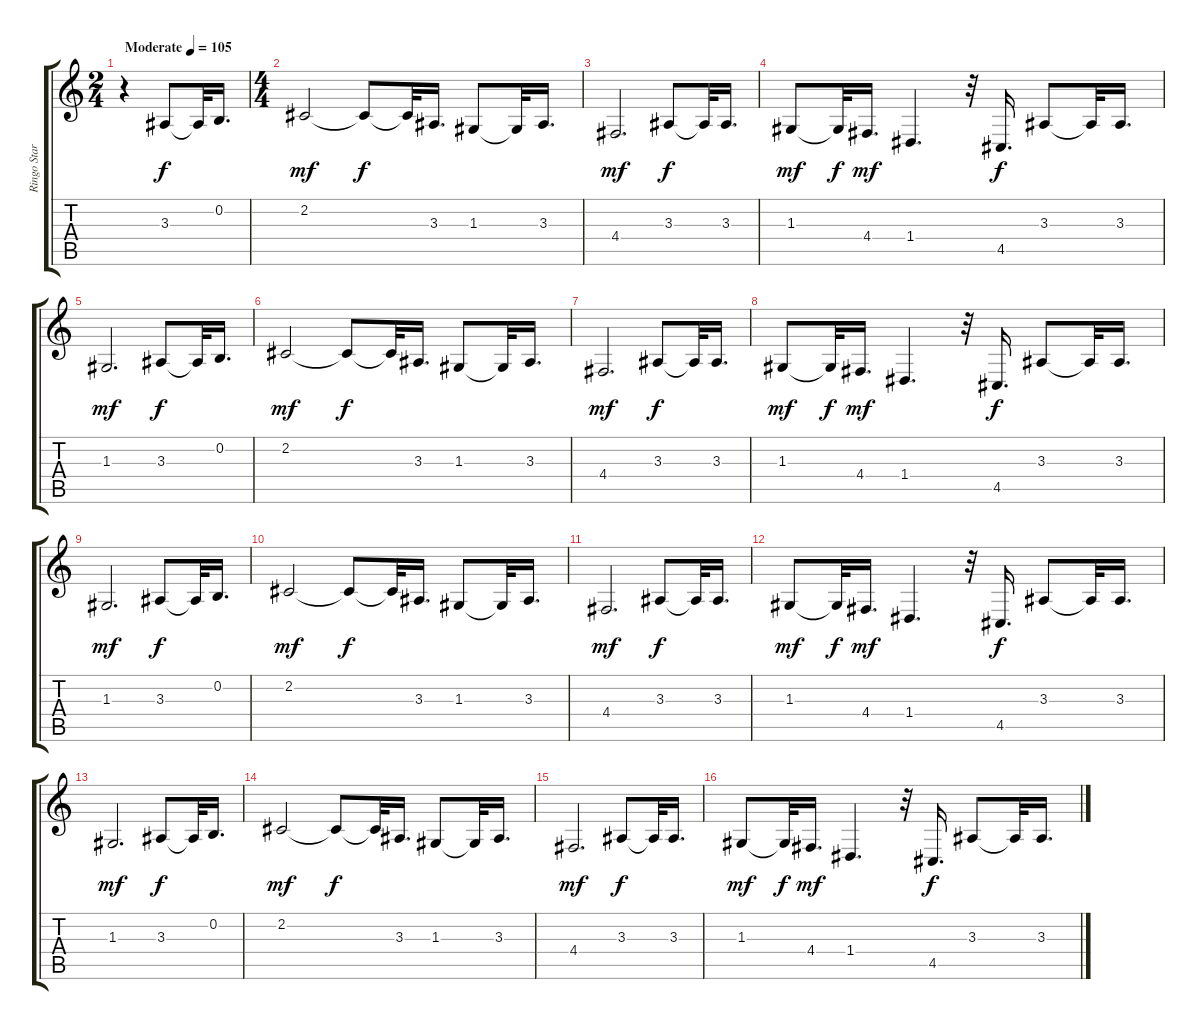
\track ("Ringo Starr (Voz)" "Ringo Star") {instrument bassoon}
\staff {score tabs}
\tuning (E4 B3 G3 D3 A2 E2) {hide}
\ts (2 4)
\tempo (105 "Moderate")
\tempo 104
\tempo (105 "Moderate")
\clef g2
\ks c
r.4{dy f instrument bassoon} 3.3.8 3.3{t}.32 0.2.16{d} |
\ts (4 4)
2.2.2{dy mf} 2.2{t}.8{dy f} 2.2{t}.32 3.3.16{d} 1.3.8 1.3{t}.32 3.3.16{d} |
4.4.2{d dy mf} 3.3.8{dy f} 3.3{t}.32 3.3.16{d} |
1.3.8{dy mf} 1.3{t}.32{dy f} 4.4.16{d dy mf} 1.4.4{d} r.32 4.5.16{d dy f} 3.3.8 3.3{t}.32 3.3.16{d} |
1.3.2{d dy mf} 3.3.8{dy f} 3.3{t}.32 0.2.16{d} |
2.2.2{dy mf} 2.2{t}.8{dy f} 2.2{t}.32 3.3.16{d} 1.3.8 1.3{t}.32 3.3.16{d} |
4.4.2{d dy mf} 3.3.8{dy f} 3.3{t}.32 3.3.16{d} |
1.3.8{dy mf} 1.3{t}.32{dy f} 4.4.16{d dy mf} 1.4.4{d} r.32 4.5.16{d dy f} 3.3.8 3.3{t}.32 3.3.16{d} |
1.3.2{d dy mf} 3.3.8{dy f} 3.3{t}.32 0.2.16{d} |
2.2.2{dy mf} 2.2{t}.8{dy f} 2.2{t}.32 3.3.16{d} 1.3.8 1.3{t}.32 3.3.16{d} |
4.4.2{d dy mf} 3.3.8{dy f} 3.3{t}.32 3.3.16{d} |
1.3.8{dy mf} 1.3{t}.32{dy f} 4.4.16{d dy mf} 1.4.4{d} r.32 4.5.16{d dy f} 3.3.8 3.3{t}.32 3.3.16{d} |
1.3.2{d dy mf} 3.3.8{dy f} 3.3{t}.32 0.2.16{d} |
2.2.2{dy mf} 2.2{t}.8{dy f} 2.2{t}.32 3.3.16{d} 1.3.8 1.3{t}.32 3.3.16{d} |
4.4.2{d dy mf} 3.3.8{dy f} 3.3{t}.32 3.3.16{d} |
1.3.8{dy mf} 1.3{t}.32{dy f} 4.4.16{d dy mf} 1.4.4{d} r.32 4.5.16{d dy f} 3.3.8 3.3{t}.32 3.3.16{d}
